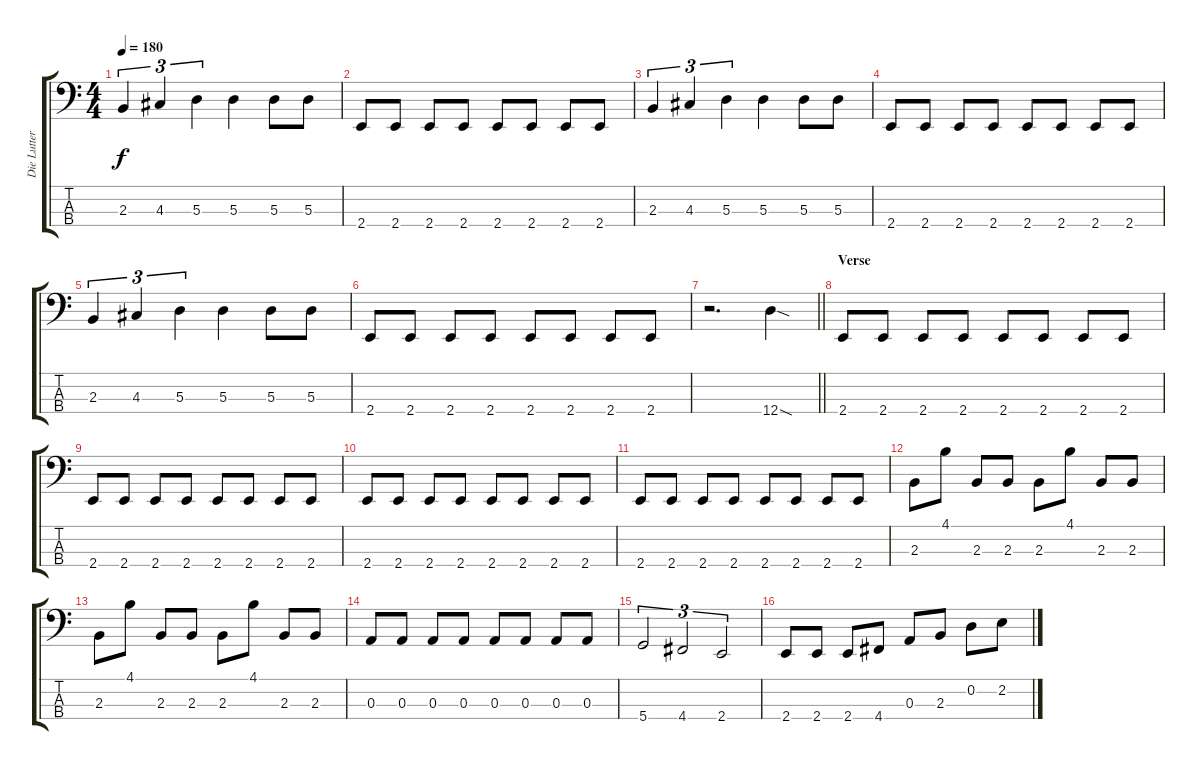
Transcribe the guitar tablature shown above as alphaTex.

\track ("Die Lutter" "Die Lutter") {instrument electricbasspick}
\staff {score tabs}
\tuning (G2 D2 A1 D1) {hide}
\ts (4 4)
\tempo 180
\clef f4
\ks c
2.3.4{tu (3 2) dy f} 4.3.4{tu (3 2)} 5.3.4{tu (3 2)} 5.3.4 5.3.8 5.3.8 |
2.4.8 2.4.8 2.4.8 2.4.8 2.4.8 2.4.8 2.4.8 2.4.8 |
2.3.4{tu (3 2)} 4.3.4{tu (3 2)} 5.3.4{tu (3 2)} 5.3.4 5.3.8 5.3.8 |
2.4.8 2.4.8 2.4.8 2.4.8 2.4.8 2.4.8 2.4.8 2.4.8 |
2.3.4{tu (3 2)} 4.3.4{tu (3 2)} 5.3.4{tu (3 2)} 5.3.4 5.3.8 5.3.8 |
2.4.8 2.4.8 2.4.8 2.4.8 2.4.8 2.4.8 2.4.8 2.4.8 |
\barLineRight lightlight
r.2{d} 12.4{sod}.4 |
\section ("" "Verse")
2.4.8 2.4.8 2.4.8 2.4.8 2.4.8 2.4.8 2.4.8 2.4.8 |
2.4.8 2.4.8 2.4.8 2.4.8 2.4.8 2.4.8 2.4.8 2.4.8 |
2.4.8 2.4.8 2.4.8 2.4.8 2.4.8 2.4.8 2.4.8 2.4.8 |
2.4.8 2.4.8 2.4.8 2.4.8 2.4.8 2.4.8 2.4.8 2.4.8 |
2.3.8 4.1.8 2.3.8 2.3.8 2.3.8 4.1.8 2.3.8 2.3.8 |
2.3.8 4.1.8 2.3.8 2.3.8 2.3.8 4.1.8 2.3.8 2.3.8 |
0.3.8 0.3.8 0.3.8 0.3.8 0.3.8 0.3.8 0.3.8 0.3.8 |
5.4.2{tu (3 2)} 4.4.2{tu (3 2)} 2.4.2{tu (3 2)} |
2.4.8 2.4.8 2.4.8 4.4.8 0.3.8 2.3.8 0.2.8 2.2.8
